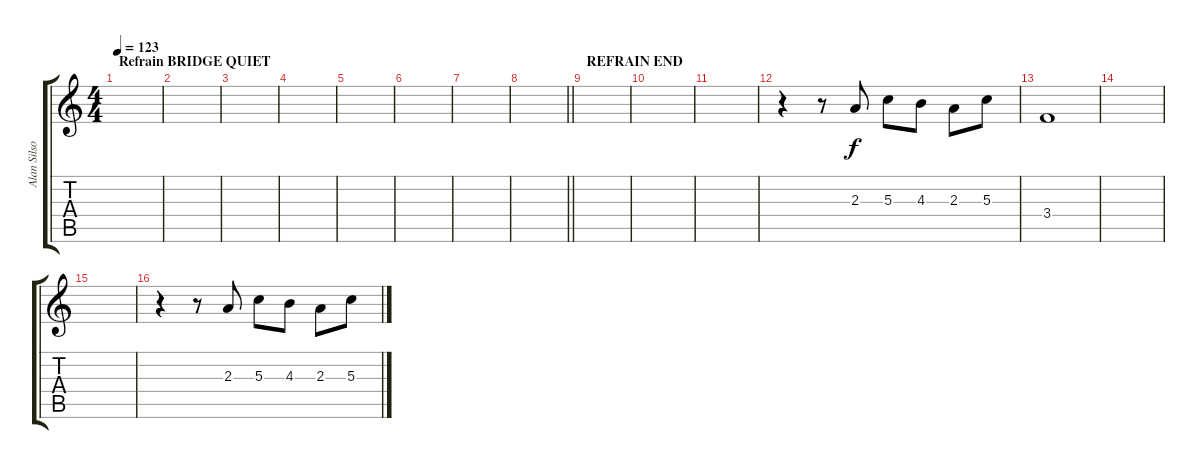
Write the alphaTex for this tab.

\track ("Alan Silson - Riff" "Alan Silso") {instrument overdrivenguitar}
\staff {score tabs}
\tuning (E4 B3 G3 D3 A2 E2) {hide}
\ts (4 4)
\section ("" "Refrain BRIDGE QUIET")
\tempo 123
\clef g2
\ks c
|
|
|
|
|
|
|
\barLineRight lightlight
|
\section ("" "REFRAIN END")
|
|
|
r.4 r.8 2.3.8 5.3.8 4.3.8 2.3.8 5.3.8 |
3.4.1 |
|
|
r.4 r.8 2.3.8 5.3.8 4.3.8 2.3.8 5.3.8
